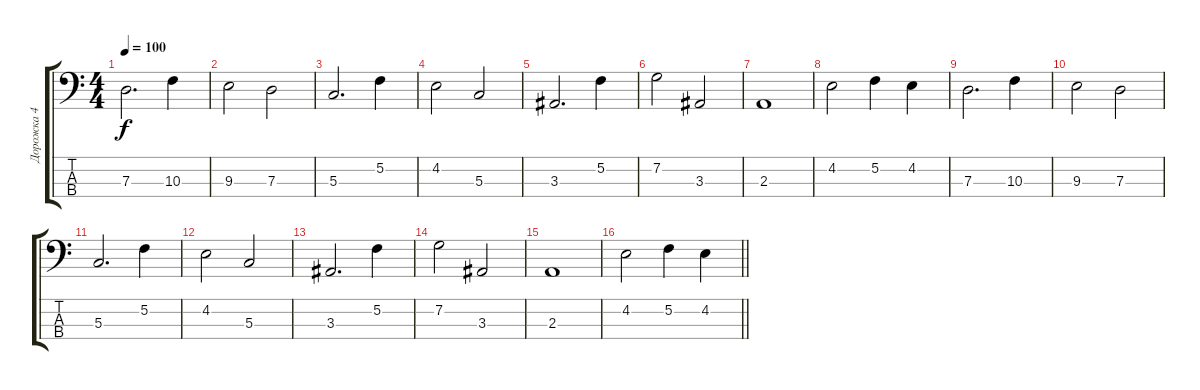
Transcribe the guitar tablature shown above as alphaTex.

\track ("Дорожка 4" "Дорожка 4") {instrument electricbasspick}
\staff {score tabs}
\tuning (F2 C2 G1 C1) {hide}
\ts (4 4)
\section ("" "")
\tempo 100
\clef f4
\ks c
7.3.2{d dy f} 10.3.4 |
9.3.2 7.3.2 |
5.3.2{d} 5.2.4 |
4.2.2 5.3.2 |
3.3.2{d} 5.2.4 |
7.2.2 3.3.2 |
2.3.1 |
4.2.2 5.2.4 4.2.4 |
7.3.2{d} 10.3.4 |
9.3.2 7.3.2 |
5.3.2{d} 5.2.4 |
4.2.2 5.3.2 |
3.3.2{d} 5.2.4 |
7.2.2 3.3.2 |
2.3.1 |
\barLineRight lightlight
4.2.2 5.2.4 4.2.4
